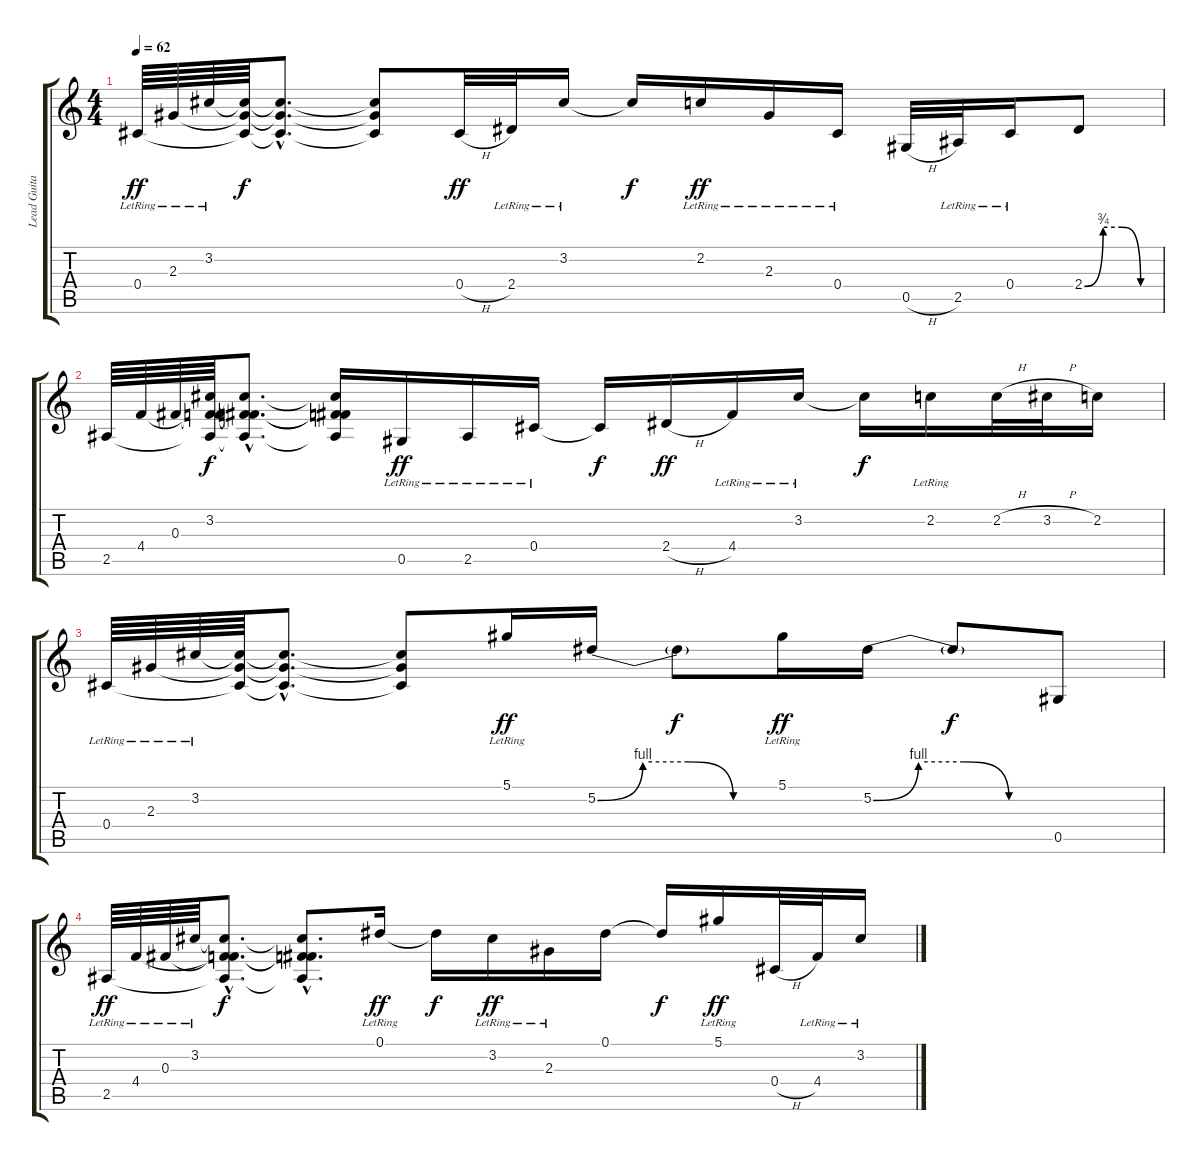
\track ("Lead Guitar" "Lead Guita") {instrument distortionguitar}
\staff {score tabs}
\tuning (Eb4 Bb3 Gb3 Db3 Ab2 Eb2) {hide}
\ts (4 4)
\tempo 62
\clef g2
\ks c
0.4{lr}.64{dy ff} 2.3{lr}.64 3.2{lr}.64 (3.2{t} 2.3{t} 0.4{t}).64{dy f} (3.2{hac t} 2.3{hac t} 0.4{hac t}).8{d} (3.2{t} 2.3{t} 0.4{t}).8 0.4{h}.32{dy ff} 2.4{lr}.32 3.2{lr}.16 3.2{t}.16{dy f} 2.2{lr}.16{dy ff} 2.3{lr}.16 0.4{lr}.16 0.5{h}.32 2.5{lr}.32 0.4{lr}.16 2.4{be (custom 0 0 15 3 30 3 45 0 60 0)}.8 |
2.5.64 4.4.64 0.3.64 (3.2 0.3{t} 4.4{t} 2.5{t}).64{dy f} (3.2{hac t} 0.3{hac t} 4.4{hac t} 2.5{hac t}).8{d} (3.2{t} 0.3{t} 4.4{t} 2.5{t}).16 0.5{lr}.16{dy ff} 2.5{lr}.16 0.4{lr}.16 0.4{t}.16{dy f} 2.4{h}.16{dy ff} 4.4{lr}.16 3.2{lr}.16 3.2{t}.16{dy f} 2.2{lr}.16 2.2{h}.32 3.2{h}.32 2.2.16 |
0.4{lr}.64 2.3{lr}.64 3.2{lr}.64 (3.2{t} 2.3{t} 0.4{t}).64 (3.2{hac t} 2.3{hac t} 0.4{hac t}).8{d} (3.2{t} 2.3{t} 0.4{t}).8 5.1{lr}.16{dy ff} 5.2{be (custom 0 0 15 4 30 4 45 0 60 0)}.16 5.2{t}.8{dy f} 5.1{lr}.16{dy ff} 5.2{be (custom 0 0 15 4 30 4 45 0 60 0)}.16 5.2{t}.8{dy f} 0.5.8 |
2.5{lr}.64{dy ff} 4.4{lr}.64 0.3{lr}.64 3.2{lr}.64 (3.2{hac t} 0.3{hac t} 4.4{hac t} 2.5{hac t}).8{d dy f} (3.2{hac t} 0.3{hac t} 4.4{hac t} 2.5{hac t}).8{d} 0.1{lr}.16{dy ff} 0.1{t}.16{dy f} 3.2{lr}.16{dy ff} 2.3{lr}.16 0.1.16 0.1{t}.16{dy f} 5.1{lr}.16{dy ff} 0.4{h}.32 4.4{lr}.32 3.2{lr}.16
